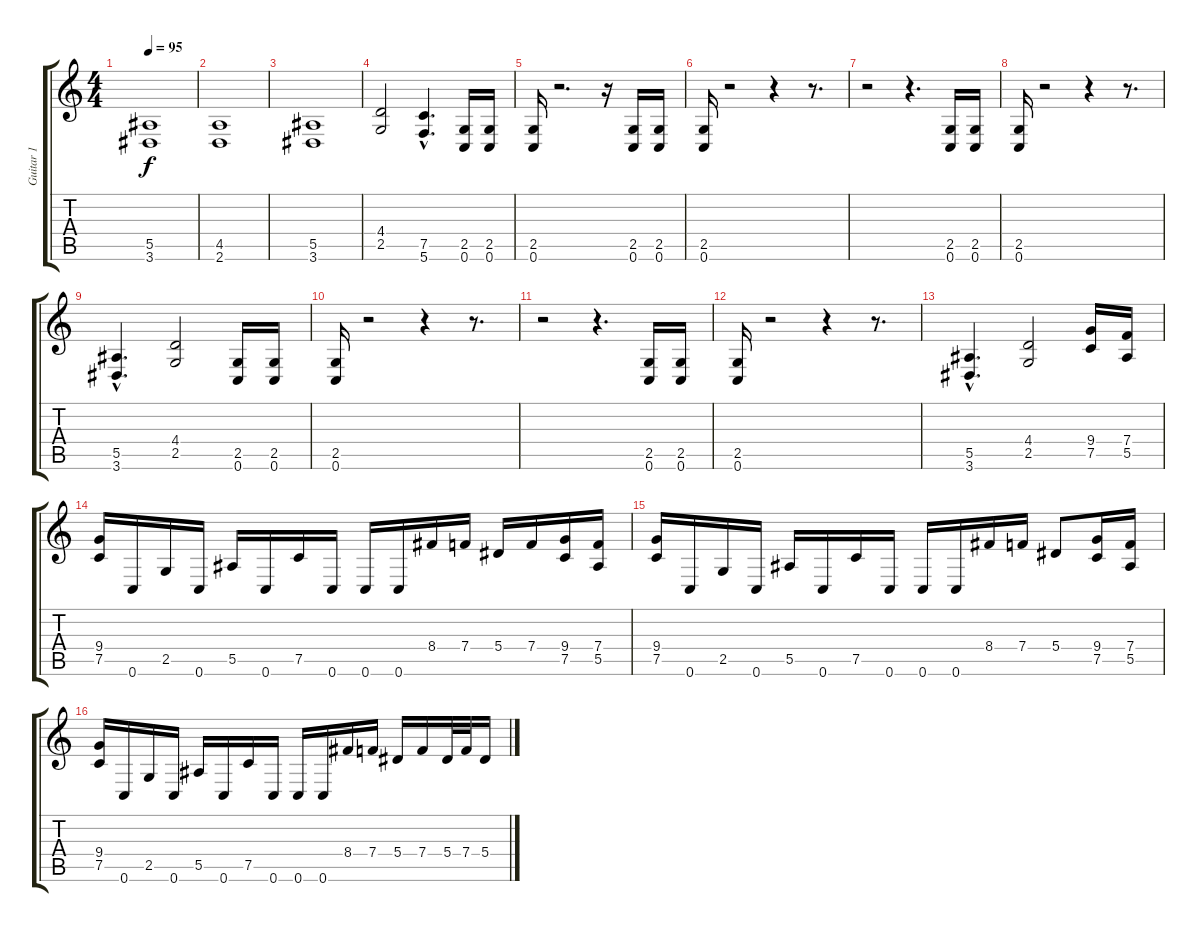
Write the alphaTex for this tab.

\track ("Guitar 1" "Guitar 1") {instrument distortionguitar}
\staff {score tabs}
\tuning (C4 G3 Eb3 Bb2 F2 C2) {hide}
\ts (4 4)
\tempo 95
\clef g2
\ks c
(5.5 3.6).1{dy f} |
(4.5 2.6).1 |
(5.5 3.6).1 |
(4.4 2.5).2 (7.5{hac} 5.6{hac}).4{d} (2.5 0.6).16 (2.5 0.6).16 |
(2.5 0.6).16 r.2{d} r.16 (2.5 0.6).16 (2.5 0.6).16 |
(2.5 0.6).16 r.2 r.4 r.8{d} |
r.2 r.4{d} (2.5 0.6).16 (2.5 0.6).16 |
(2.5 0.6).16 r.2 r.4 r.8{d} |
(5.5{hac} 3.6{hac}).4{d} (4.4 2.5).2 (2.5 0.6).16 (2.5 0.6).16 |
(2.5 0.6).16 r.2 r.4 r.8{d} |
r.2 r.4{d} (2.5 0.6).16 (2.5 0.6).16 |
(2.5 0.6).16 r.2 r.4 r.8{d} |
(5.5{hac} 3.6{hac}).4{d} (4.4 2.5).2 (9.4 7.5).16 (7.4 5.5).16 |
(9.4 7.5).16 0.6.16 2.5.16 0.6.16 5.5.16 0.6.16 7.5.16 0.6.16 0.6.16 0.6.16 8.4.16 7.4.16 5.4.16 7.4.16 (9.4 7.5).16 (7.4 5.5).16 |
(9.4 7.5).16 0.6.16 2.5.16 0.6.16 5.5.16 0.6.16 7.5.16 0.6.16 0.6.16 0.6.16 8.4.16 7.4.16 5.4.8 (9.4 7.5).16 (7.4 5.5).16 |
(9.4 7.5).16 0.6.16 2.5.16 0.6.16 5.5.16 0.6.16 7.5.16 0.6.16 0.6.16 0.6.16 8.4.16 7.4.16 5.4.16 7.4.16 5.4.32 7.4.32 5.4.16
